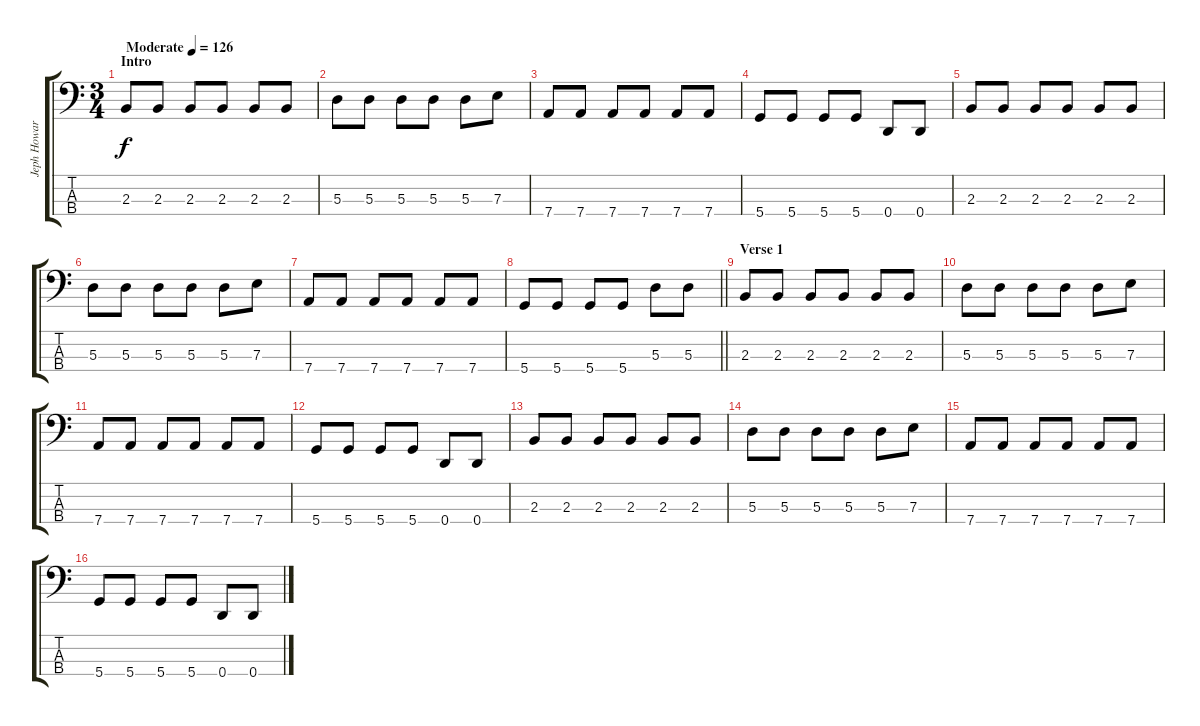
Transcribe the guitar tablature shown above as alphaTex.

\track ("Jeph Howard [Bass]" "Jeph Howar") {instrument electricbassfinger}
\staff {score tabs}
\tuning (G2 D2 A1 D1) {hide}
\ts (3 4)
\section ("" "Intro")
\tempo (126 "Moderate")
\clef f4
\ks c
2.3.8{dy f instrument electricbassfinger} 2.3.8 2.3.8 2.3.8 2.3.8 2.3.8 |
5.3.8 5.3.8 5.3.8 5.3.8 5.3.8 7.3.8 |
7.4.8 7.4.8 7.4.8 7.4.8 7.4.8 7.4.8 |
5.4.8 5.4.8 5.4.8 5.4.8 0.4.8 0.4.8 |
2.3.8 2.3.8 2.3.8 2.3.8 2.3.8 2.3.8 |
5.3.8 5.3.8 5.3.8 5.3.8 5.3.8 7.3.8 |
7.4.8 7.4.8 7.4.8 7.4.8 7.4.8 7.4.8 |
\barLineRight lightlight
5.4.8 5.4.8 5.4.8 5.4.8 5.3.8 5.3.8 |
\section ("" "Verse 1")
2.3.8 2.3.8 2.3.8 2.3.8 2.3.8 2.3.8 |
5.3.8 5.3.8 5.3.8 5.3.8 5.3.8 7.3.8 |
7.4.8 7.4.8 7.4.8 7.4.8 7.4.8 7.4.8 |
5.4.8 5.4.8 5.4.8 5.4.8 0.4.8 0.4.8 |
2.3.8 2.3.8 2.3.8 2.3.8 2.3.8 2.3.8 |
5.3.8 5.3.8 5.3.8 5.3.8 5.3.8 7.3.8 |
7.4.8 7.4.8 7.4.8 7.4.8 7.4.8 7.4.8 |
5.4.8 5.4.8 5.4.8 5.4.8 0.4.8 0.4.8
